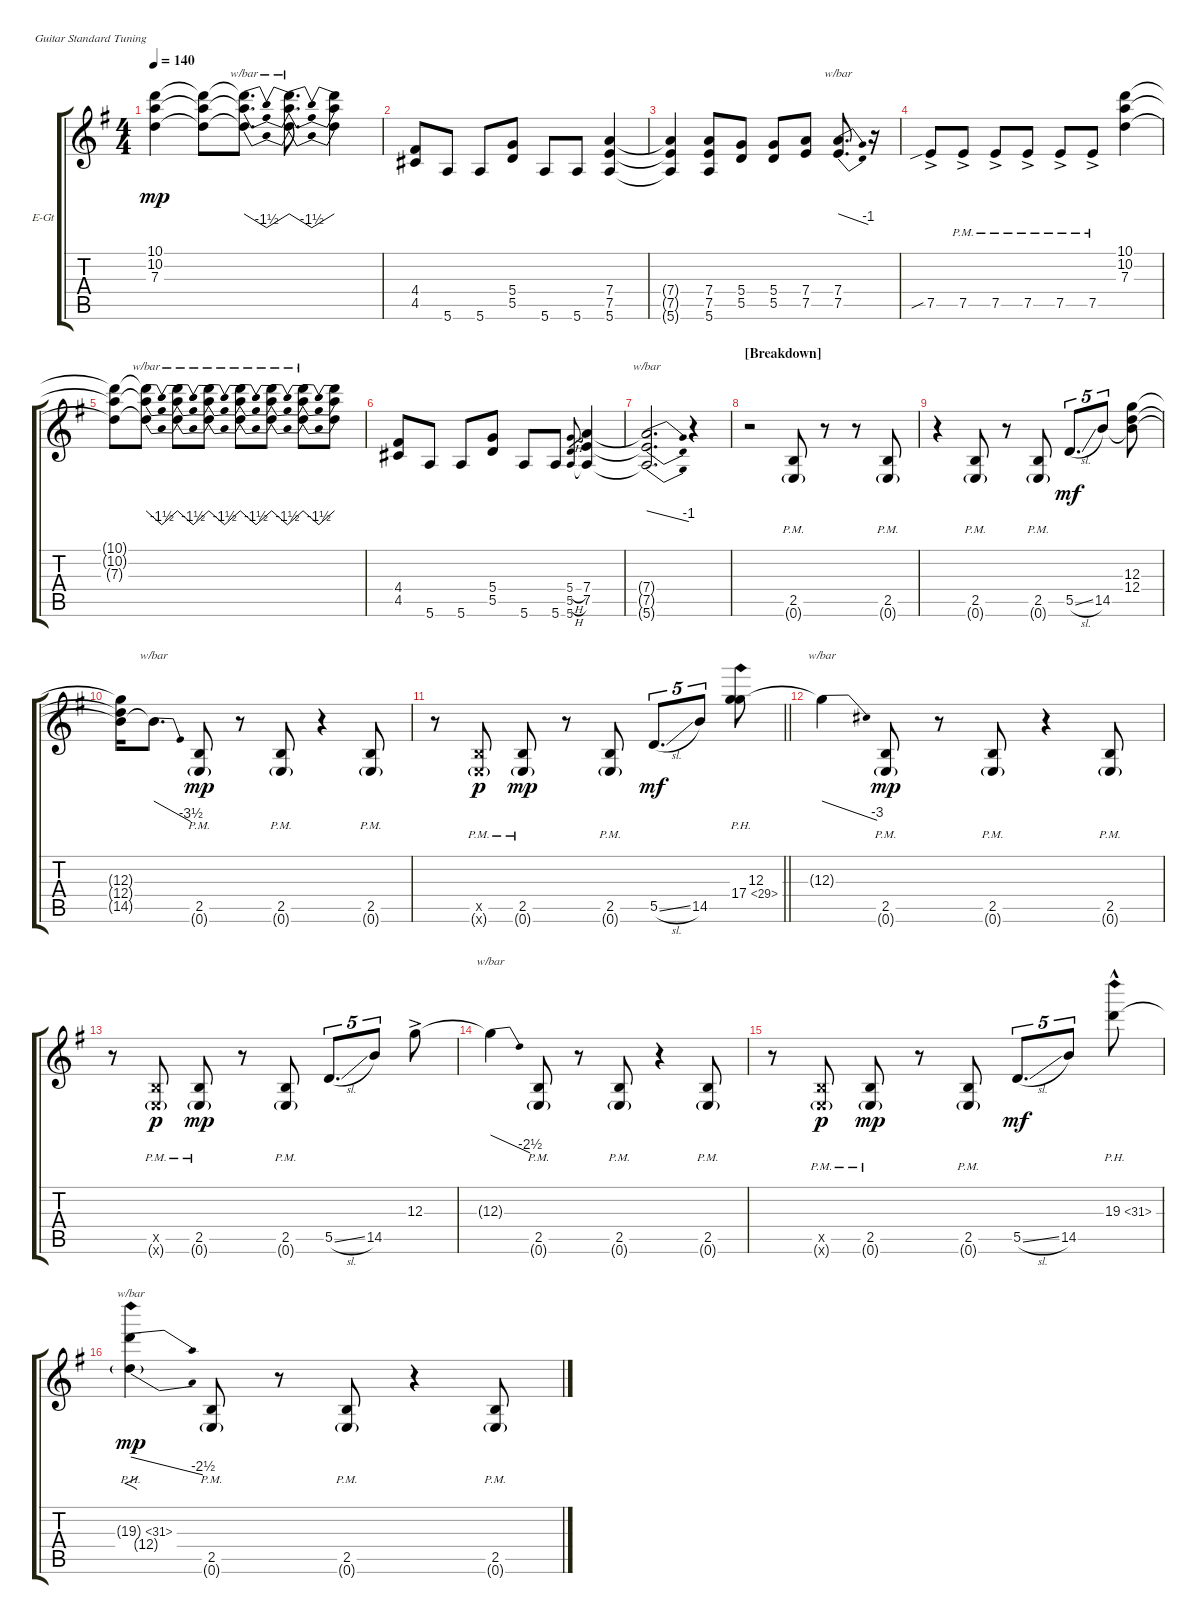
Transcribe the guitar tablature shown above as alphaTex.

\defaultSystemsLayout 4
\bracketExtendMode groupsimilarinstruments
\firstSystemTrackNameOrientation horizontal
\otherSystemsTrackNameOrientation horizontal
\track ("Lead Guitar" "E-Gt") {instrument overdrivenguitar}
\staff {score tabs}
\tuning (E4 B3 G3 D3 A2 E2)
\ts (4 4)
\tempo 140
\clef g2
\ks g
(10.1{t} 10.2{t} 7.3{t}).4{dy mp} (10.1{t} 10.2{t} 7.3{t}).8 (10.1{t} 10.2{t} 7.3{t}).8{d tbe (dip default 22.2 0 27 -6 30.599999999999998 -6 35.4 0)} (10.1{t} 10.2{t} 7.3{t}).8{d tbe (dip default 16.8 0 22.2 -6 25.2 -6 30.599999999999998 0)} (10.1{t} 10.2{t} 7.3{t}).4 |
(4.4 4.5).8 5.6.8 5.6.8 (5.4 5.5).8 5.6.8 5.6.8 (7.4 7.5 5.6).4 |
(7.4{t} 7.5{t} 5.6{t}).4 (7.4 7.5 5.6).8 (5.4 5.5).8 (5.4 5.5).8 (7.4 7.5).8 (7.4 7.5).8{d tbe (dive default 31.2 0 59.4 -4)} r.16 |
7.5{sib ac}.8 7.5{ac pm}.8 7.5{ac pm}.8 7.5{ac pm}.8 7.5{ac pm}.8 7.5{ac pm}.8 (10.1 10.2 7.3).4 |
(10.1{t} 10.2{t} 7.3{t}).8 (10.1{t} 10.2{t} 7.3{t}).8{tbe (dip default 16.8 0 22.2 -6 25.2 -6 30.599999999999998 0)} (10.1{t} 10.2{t} 7.3{t}).8{tbe (dip default 22.2 0 27 -6 30.599999999999998 -6 35.4 0)} (10.1{t} 10.2{t} 7.3{t}).8{tbe (dip default 16.8 0 22.2 -6 25.2 -6 30.599999999999998 0)} (10.1{t} 10.2{t} 7.3{t}).8{tbe (dip default 22.2 0 27 -6 30.599999999999998 -6 35.4 0)} (10.1{t} 10.2{t} 7.3{t}).8{tbe (dip default 22.2 0 27 -6 30.599999999999998 -6 35.4 0)} (10.1{t} 10.2{t} 7.3{t}).8{tbe (dip default 22.2 0 27 -6 30.599999999999998 -6 35.4 0)} (10.1{t} 10.2{t} 7.3{t}).8 |
(4.4 4.5).8 5.6.8 5.6.8 (5.4 5.5).8 5.6.8 5.6.8 (5.5{h} 5.4{h} 5.6).8{gr} (7.4 7.5 5.6{t}).4 |
(7.4{t} 7.5{t} 5.6{t}).2{d tbe (dive default 44.4 0 60 -4)} r.4 |
\section ("" "[Breakdown]")
r.2 (0.6{g pm} 2.5{pm}).8 r.8 r.8 (0.6{g pm} 2.5{pm}).8 |
r.4 (0.6{g pm} 2.5{pm}).8 r.8 (0.6{g pm} 2.5{pm}).8 5.5{sl}.8{d tu (5 4) dy mf} 14.5.8{tu (5 4)} (12.3 12.4 14.5{t}).8 |
(14.5{t} 12.4{t} 12.3{t}).16 14.5{t}.8{d tbe (dive default 0.6 0 57.599999999999994 -14)} (0.6{g pm} 2.5{pm}).8{dy mp} r.8 (0.6{g pm} 2.5{pm}).8 r.4 (0.6{g pm} 2.5{pm}).8 |
\barLineRight lightlight
r.8 (0.6{g pm x} 2.5{pm x}).8{dy p} (0.6{g pm} 2.5{pm}).8{dy mp} r.8 (0.6{g pm} 2.5{pm}).8 5.5{sl}.8{d tu (5 4) dy mf} 14.5.8{tu (5 4)} (17.4{ph 12} 12.3).8 |
12.3{t}.4{tbe (dive default 14.399999999999999 0 57.599999999999994 -12)} (0.6{g pm} 2.5{pm}).8{dy mp} r.8 (0.6{g pm} 2.5{pm}).8 r.4 (0.6{g pm} 2.5{pm}).8 |
r.8 (0.6{g pm x} 2.5{pm x}).8{dy p} (0.6{g pm} 2.5{pm}).8{dy mp} r.8 (0.6{g pm} 2.5{pm}).8 5.5{sl}.8{d tu (5 4)} 14.5.8{tu (5 4)} 12.3{ac}.8 |
12.3{t}.4{tbe (dive default 30 0 59.4 -10)} (0.6{g pm} 2.5{pm}).8 r.8 (0.6{g pm} 2.5{pm}).8 r.4 (0.6{g pm} 2.5{pm}).8 |
r.8 (0.6{g pm x} 2.5{pm x}).8{dy p} (0.6{g pm} 2.5{pm}).8{dy mp} r.8 (0.6{g pm} 2.5{pm}).8 5.5{sl}.8{d tu (5 4) dy mf} 14.5.8{tu (5 4)} 19.3{ph 12 hac}.8 |
(19.3{ph 12 t} 12.4{g}).4{f tbe (dive default 16.8 0 55.199999999999996 -10) dy mp} (0.6{g pm} 2.5{pm}).8 r.8 (0.6{g pm} 2.5{pm}).8 r.4 (0.6{g pm} 2.5{pm}).8
